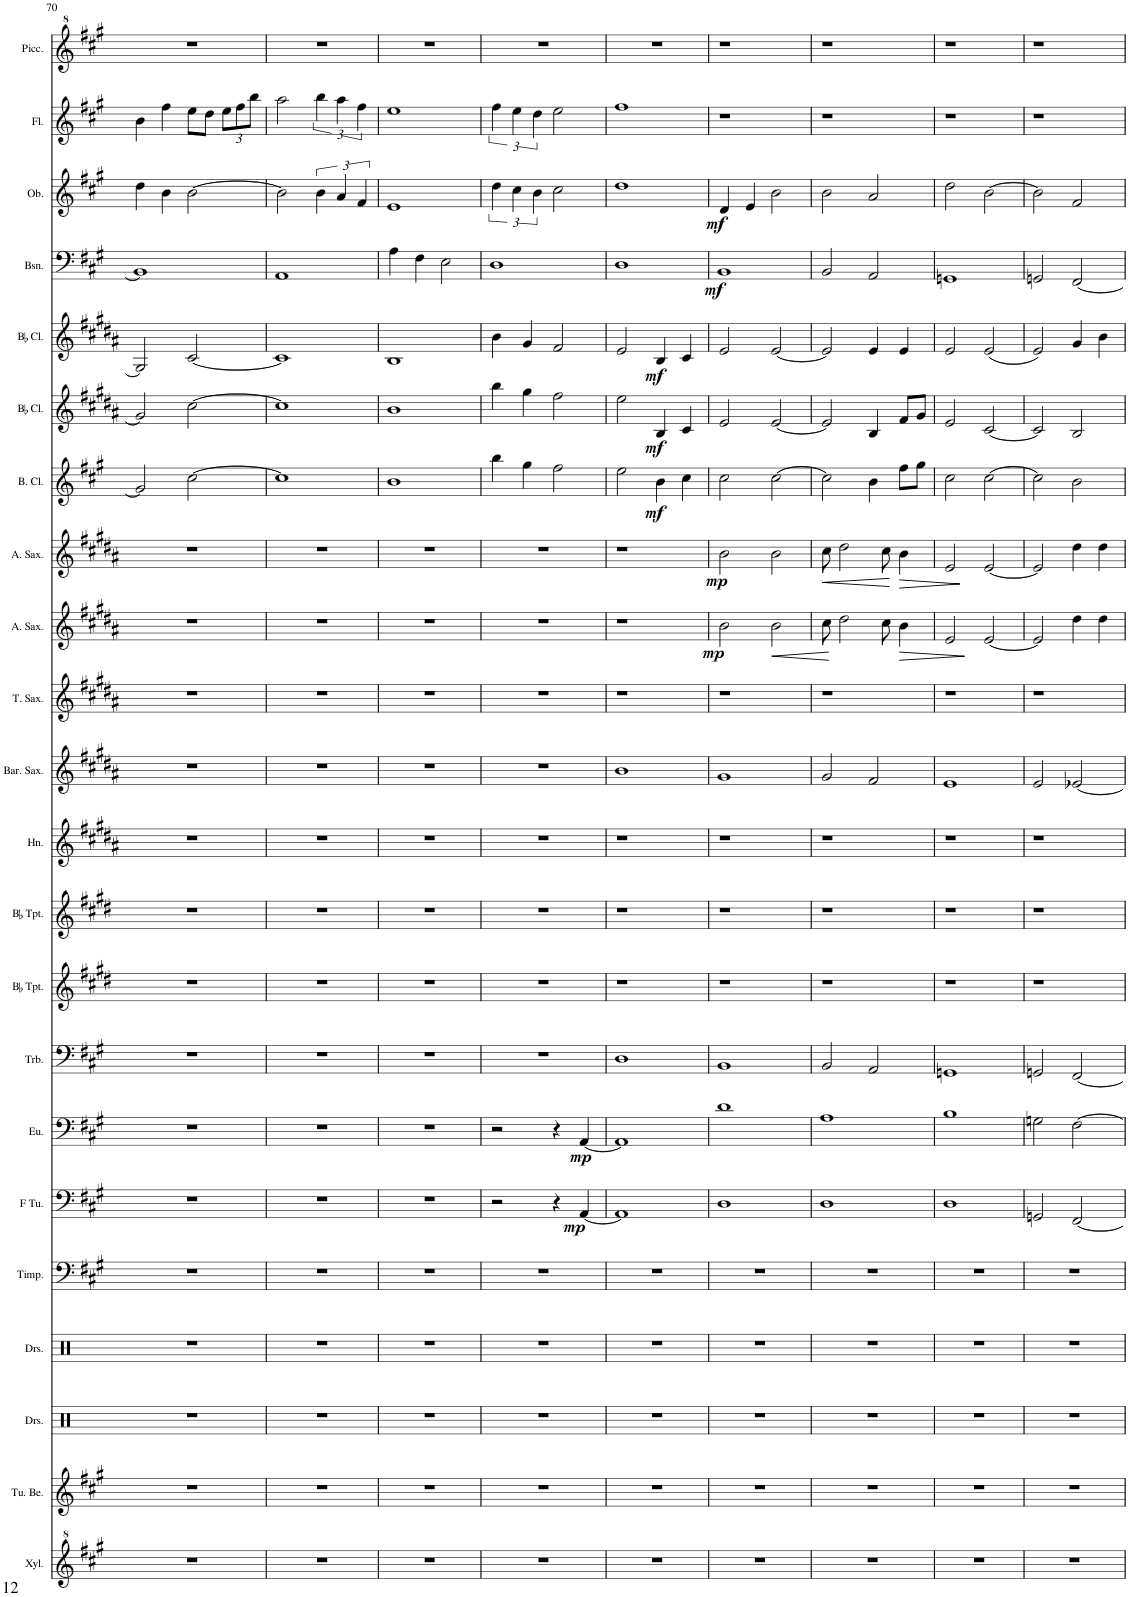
**kern	**kern	**kern	**kern	**kern	**kern	**dynam	**kern	**dynam	**kern	**kern	**kern	**kern	**kern	**kern	**kern	**dynam	**kern	**dynam	**kern	**dynam	**kern	**dynam	**kern	**dynam	**kern	**dynam	**kern	**dynam	**kern	**kern
*part22	*part21	*part20	*part19	*part18	*part17	*part17	*part16	*part16	*part15	*part14	*part13	*part12	*part11	*part10	*part9	*part9	*part8	*part8	*part7	*part7	*part6	*part6	*part5	*part5	*part4	*part4	*part3	*part3	*part2	*part1
*staff22	*staff21	*staff20	*staff19	*staff18	*staff17	*staff17	*staff16	*staff16	*staff15	*staff14	*staff13	*staff12	*staff11	*staff10	*staff9	*staff9	*staff8	*staff8	*staff7	*staff7	*staff6	*staff6	*staff5	*staff5	*staff4	*staff4	*staff3	*staff3	*staff2	*staff1
*I"Xylophone	*I"Tubular Bells	*I"Drumset	*I"Drumset	*I"Timpani	*I"F Tuba	*	*I"Euphonium	*	*I"Trombone	*I"BaccidentalFlat Trumpet	*I"BaccidentalFlat Trumpet	*I"Horn	*I"Baritone Saxophone	*I"Tenor Saxophone	*I"Alto Saxophone	*	*I"Alto Saxophone	*	*I"Bass Clarinet	*	*I"BaccidentalFlat Clarinet	*	*I"BaccidentalFlat Clarinet	*	*I"Bassoon	*	*I"Oboe	*	*I"Flute	*I"Piccolo
*I'Xyl.	*I'Tu. Be.	*I'Drs.	*I'Drs.	*I'Timp.	*I'F Tu.	*	*I'Eu.	*	*I'Trb.	*I'BaccidentalFlat Tpt.	*I'BaccidentalFlat Tpt.	*I'Hn.	*I'Bar. Sax.	*I'T. Sax.	*I'A. Sax.	*	*I'A. Sax.	*	*I'B. Cl.	*	*I'BaccidentalFlat Cl.	*	*I'BaccidentalFlat Cl.	*	*I'Bsn.	*	*I'Ob.	*	*I'Fl.	*I'Picc.
!!LO:PB:g=z
*clefG^2	*clefG2	*clefX	*clefX	*clefF4	*clefF4	*	*clefF4	*	*clefF4	*clefG2	*clefG2	*clefG2	*clefG2	*clefG2	*clefG2	*	*clefG2	*	*clefG2	*	*clefG2	*	*clefG2	*	*clefF4	*	*clefG2	*	*clefG2	*clefG^2
*	*	*	*	*	*	*	*	*	*	*Trd1c2	*Trd1c2	*Trd4c7	*Trd12c21	*Trd8c14	*Trd5c9	*	*Trd5c9	*	*Trd8c14	*	*Trd1c2	*	*Trd1c2	*	*	*	*	*	*	*Trd-7c-12
*k[f#c#g#]	*k[f#c#g#]	*k[]	*k[]	*k[f#c#g#]	*k[f#c#g#]	*	*k[f#c#g#]	*	*k[f#c#g#]	*k[f#c#g#d#]	*k[f#c#g#d#]	*k[f#c#g#d#a#]	*k[f#c#g#d#a#]	*k[f#c#g#d#a#]	*k[f#c#g#d#a#]	*	*k[f#c#g#d#a#]	*	*k[f#c#g#]	*	*k[f#c#g#d#a#]	*	*k[f#c#g#d#a#]	*	*k[f#c#g#]	*	*k[f#c#g#]	*	*k[f#c#g#]	*k[f#c#g#]
*M4/4	*M4/4	*M4/4	*M4/4	*M4/4	*M4/4	*	*M4/4	*	*M4/4	*M4/4	*M4/4	*M4/4	*M4/4	*M4/4	*M4/4	*	*M4/4	*	*M4/4	*	*M4/4	*	*M4/4	*	*M4/4	*	*M4/4	*	*M4/4	*M4/4
*met(c)	*met(c)	*met(c)	*met(c)	*met(c)	*met(c)	*	*met(c)	*	*met(c)	*met(c)	*met(c)	*met(c)	*met(c)	*met(c)	*met(c)	*	*met(c)	*	*met(c)	*	*met(c)	*	*met(c)	*	*met(c)	*	*met(c)	*	*met(c)	*met(c)
=70	=70	=70	=70	=70	=70	=70	=70	=70	=70	=70	=70	=70	=70	=70	=70	=70	=70	=70	=70	=70	=70	=70	=70	=70	=70	=70	=70	=70	=70	=70
1r	1r	1r	1r	1r	1r	.	1r	.	1r	1r	1r	1r	1r	1r	1r	.	1r	.	2g#/]	.	2g#/]	.	2G#/]	.	1BB]	.	4dd\	.	4b\	1r
.	.	.	.	.	.	.	.	.	.	.	.	.	.	.	.	.	.	.	.	.	.	.	.	.	.	.	4b\	.	4ff#\	.
.	.	.	.	.	.	.	.	.	.	.	.	.	.	.	.	.	.	.	[2cc#\	.	[2cc#\	.	[2c#/	.	.	.	[2b\	.	8ee\L	.
.	.	.	.	.	.	.	.	.	.	.	.	.	.	.	.	.	.	.	.	.	.	.	.	.	.	.	.	.	8dd\J	.
*	*	*	*	*	*	*	*	*	*	*	*	*	*	*	*	*	*	*	*	*	*	*	*	*	*	*	*	*	*Xbrackettup	*
.	.	.	.	.	.	.	.	.	.	.	.	.	.	.	.	.	.	.	.	.	.	.	.	.	.	.	.	.	12ee\L	.
.	.	.	.	.	.	.	.	.	.	.	.	.	.	.	.	.	.	.	.	.	.	.	.	.	.	.	.	.	12ff#\	.
.	.	.	.	.	.	.	.	.	.	.	.	.	.	.	.	.	.	.	.	.	.	.	.	.	.	.	.	.	12bb\J	.
=71	=71	=71	=71	=71	=71	=71	=71	=71	=71	=71	=71	=71	=71	=71	=71	=71	=71	=71	=71	=71	=71	=71	=71	=71	=71	=71	=71	=71	=71	=71
1r	1r	1r	1r	1r	1r	.	1r	.	1r	1r	1r	1r	1r	1r	1r	.	1r	.	1cc#]	.	1cc#]	.	1c#]	.	1AA	.	2b\]	.	2aa\	1r
*	*	*	*	*	*	*	*	*	*	*	*	*	*	*	*	*	*	*	*	*	*	*	*	*	*	*	*	*	*brackettup	*
.	.	.	.	.	.	.	.	.	.	.	.	.	.	.	.	.	.	.	.	.	.	.	.	.	.	.	6b\	.	6bb\	.
.	.	.	.	.	.	.	.	.	.	.	.	.	.	.	.	.	.	.	.	.	.	.	.	.	.	.	6a/	.	6aa\	.
.	.	.	.	.	.	.	.	.	.	.	.	.	.	.	.	.	.	.	.	.	.	.	.	.	.	.	6f#/	.	6ff#\	.
=72	=72	=72	=72	=72	=72	=72	=72	=72	=72	=72	=72	=72	=72	=72	=72	=72	=72	=72	=72	=72	=72	=72	=72	=72	=72	=72	=72	=72	=72	=72
1r	1r	1r	1r	1r	1r	.	1r	.	1r	1r	1r	1r	1r	1r	1r	.	1r	.	1b	.	1b	.	1B	.	4A\	.	1e	.	1ee	1r
.	.	.	.	.	.	.	.	.	.	.	.	.	.	.	.	.	.	.	.	.	.	.	.	.	4F#\	.	.	.	.	.
.	.	.	.	.	.	.	.	.	.	.	.	.	.	.	.	.	.	.	.	.	.	.	.	.	2E\	.	.	.	.	.
=73	=73	=73	=73	=73	=73	=73	=73	=73	=73	=73	=73	=73	=73	=73	=73	=73	=73	=73	=73	=73	=73	=73	=73	=73	=73	=73	=73	=73	=73	=73
1r	1r	1r	1r	1r	2r	.	2r	.	1r	1r	1r	1r	1r	1r	1r	.	1r	.	4bb\	.	4bb\	.	4b\	.	1D	.	6dd\	.	6ff#\	1r
.	.	.	.	.	.	.	.	.	.	.	.	.	.	.	.	.	.	.	.	.	.	.	.	.	.	.	6cc#\	.	6ee\	.
.	.	.	.	.	.	.	.	.	.	.	.	.	.	.	.	.	.	.	4gg#\	.	4gg#\	.	4g#/	.	.	.	.	.	.	.
.	.	.	.	.	.	.	.	.	.	.	.	.	.	.	.	.	.	.	.	.	.	.	.	.	.	.	6b\	.	6dd\	.
.	.	.	.	.	4r	.	4r	.	.	.	.	.	.	.	.	.	.	.	2ff#\	.	2ff#\	.	2f#/	.	.	.	2cc#\	.	2ee\	.
!	!	!	!	!	!	!LO:DY:b	!	!LO:DY:b	!	!	!	!	!	!	!	!	!	!	!	!	!	!	!	!	!	!	!	!	!	!
.	.	.	.	.	[4AA/	mp	[4AA/	mp	.	.	.	.	.	.	.	.	.	.	.	.	.	.	.	.	.	.	.	.	.	.
=74	=74	=74	=74	=74	=74	=74	=74	=74	=74	=74	=74	=74	=74	=74	=74	=74	=74	=74	=74	=74	=74	=74	=74	=74	=74	=74	=74	=74	=74	=74
1r	1r	1r	1r	1r	1AA]	.	1AA]	.	1D	1r	1r	1r	1b	1r	1r	.	1r	.	2ee\	.	2ee\	.	2e/	.	1D	.	1dd	.	1ff#	1r
!	!	!	!	!	!	!	!	!	!	!	!	!	!	!	!	!	!	!	!	!LO:DY:b	!	!LO:DY:b	!	!LO:DY:b	!	!	!	!	!	!
.	.	.	.	.	.	.	.	.	.	.	.	.	.	.	.	.	.	.	4b\	mf	4B/	mf	4B/	mf	.	.	.	.	.	.
.	.	.	.	.	.	.	.	.	.	.	.	.	.	.	.	.	.	.	4cc#\	.	4c#/	.	4c#/	.	.	.	.	.	.	.
=75	=75	=75	=75	=75	=75	=75	=75	=75	=75	=75	=75	=75	=75	=75	=75	=75	=75	=75	=75	=75	=75	=75	=75	=75	=75	=75	=75	=75	=75	=75
!	!	!	!	!	!	!	!	!	!	!	!	!	!	!	!	!LO:DY:b	!	!LO:DY:b	!	!	!	!	!	!	!	!LO:DY:b	!	!LO:DY:b	!	!
1r	1r	1r	1r	1r	1D	.	1d	.	1BB	1r	1r	1r	1g#	1r	2b\	mp	2b\	mp	2cc#\	.	2e/	.	2e/	.	1BB	mf	4d/	mf	1r	1r
.	.	.	.	.	.	.	.	.	.	.	.	.	.	.	.	.	.	.	.	.	.	.	.	.	.	.	4e/	.	.	.
!	!	!	!	!	!	!	!	!	!	!	!	!	!	!	!	!LO:HP:b	!	!	!	!	!	!	!	!	!	!	!	!	!	!
.	.	.	.	.	.	.	.	.	.	.	.	.	.	.	2b\	<	2b\	.	[2cc#\	.	[2e/	.	[2e/	.	.	.	2b\	.	.	.
.	.	.	.	.	.	.	.	.	.	.	.	.	.	.	.	[	.	.	.	.	.	.	.	.	.	.	.	.	.	.
=76	=76	=76	=76	=76	=76	=76	=76	=76	=76	=76	=76	=76	=76	=76	=76	=76	=76	=76	=76	=76	=76	=76	=76	=76	=76	=76	=76	=76	=76	=76
!	!	!	!	!	!	!	!	!	!	!	!	!	!	!	!	!	!	!LO:HP:b	!	!	!	!	!	!	!	!	!	!	!	!
1r	1r	1r	1r	1r	1D	.	1A	.	2BB/	1r	1r	1r	2g#/	1r	8cc#\	.	8cc#\	<	2cc#\]	.	2e/]	.	2e/]	.	2BB/	.	2b\	.	1r	1r
.	.	.	.	.	.	.	.	.	.	.	.	.	.	.	2dd#\	.	2dd#\	.	.	.	.	.	.	.	.	.	.	.	.	.
.	.	.	.	.	.	.	.	.	2AA/	.	.	.	2f#/	.	.	.	.	.	4b\	.	4B/	.	4e/	.	2AA/	.	2a/	.	.	.
.	.	.	.	.	.	.	.	.	.	.	.	.	.	.	8cc#\	.	8cc#\	.	.	.	.	.	.	.	.	.	.	.	.	.
!	!	!	!	!	!	!	!	!	!	!	!	!	!	!	!	!LO:HP:b	!	!LO:HP:b	!	!	!	!	!	!	!	!	!	!	!	!
.	.	.	.	.	.	.	.	.	.	.	.	.	.	.	4b\	>	4b\	>	8ff#\L	.	8f#/L	.	4e/	.	.	.	.	.	.	.
.	.	.	.	.	.	.	.	.	.	.	.	.	.	.	.	.	.	.	8gg#\J	.	8g#/J	.	.	.	.	.	.	.	.	.
.	.	.	.	.	.	.	.	.	.	.	.	.	.	.	.	]	.	[ ]	.	.	.	.	.	.	.	.	.	.	.	.
=77	=77	=77	=77	=77	=77	=77	=77	=77	=77	=77	=77	=77	=77	=77	=77	=77	=77	=77	=77	=77	=77	=77	=77	=77	=77	=77	=77	=77	=77	=77
1r	1r	1r	1r	1r	1D	.	1B	.	1GGn	1r	1r	1r	1e	1r	2e/	.	2e/	.	2cc#\	.	2e/	.	2e/	.	1GGn	.	2dd\	.	1r	1r
.	.	.	.	.	.	.	.	.	.	.	.	.	.	.	[2e/	.	[2e/	.	[2cc#\	.	[2c#/	.	(2e/	.	.	.	[2b\	.	.	.
=78	=78	=78	=78	=78	=78	=78	=78	=78	=78	=78	=78	=78	=78	=78	=78	=78	=78	=78	=78	=78	=78	=78	=78	=78	=78	=78	=78	=78	=78	=78
1r	1r	1r	1r	1r	2GGn/	.	2Gn\	.	2GGn/	1r	1r	1r	2e/	1r	2e/]	.	2e/]	.	2cc#\]	.	2c#/]	.	2e/)	.	2GGn/	.	2b\]	.	1r	1r
.	.	.	.	.	[2FF#/	.	[2F#\	.	[2FF#/	.	.	.	[2e-X/	.	4dd#\	.	4dd#\	.	2b\	.	2B/	.	4g#/	.	[2FF#/	.	2f#/	.	.	.
.	.	.	.	.	.	.	.	.	.	.	.	.	.	.	4dd#\	.	4dd#\	.	.	.	.	.	4b\	.	.	.	.	.	.	.
=	=	=	=	=	=	=	=	=	=	=	=	=	=	=	=	=	=	=	=	=	=	=	=	=	=	=	=	=	=	=
*-	*-	*-	*-	*-	*-	*-	*-	*-	*-	*-	*-	*-	*-	*-	*-	*-	*-	*-	*-	*-	*-	*-	*-	*-	*-	*-	*-	*-	*-	*-
